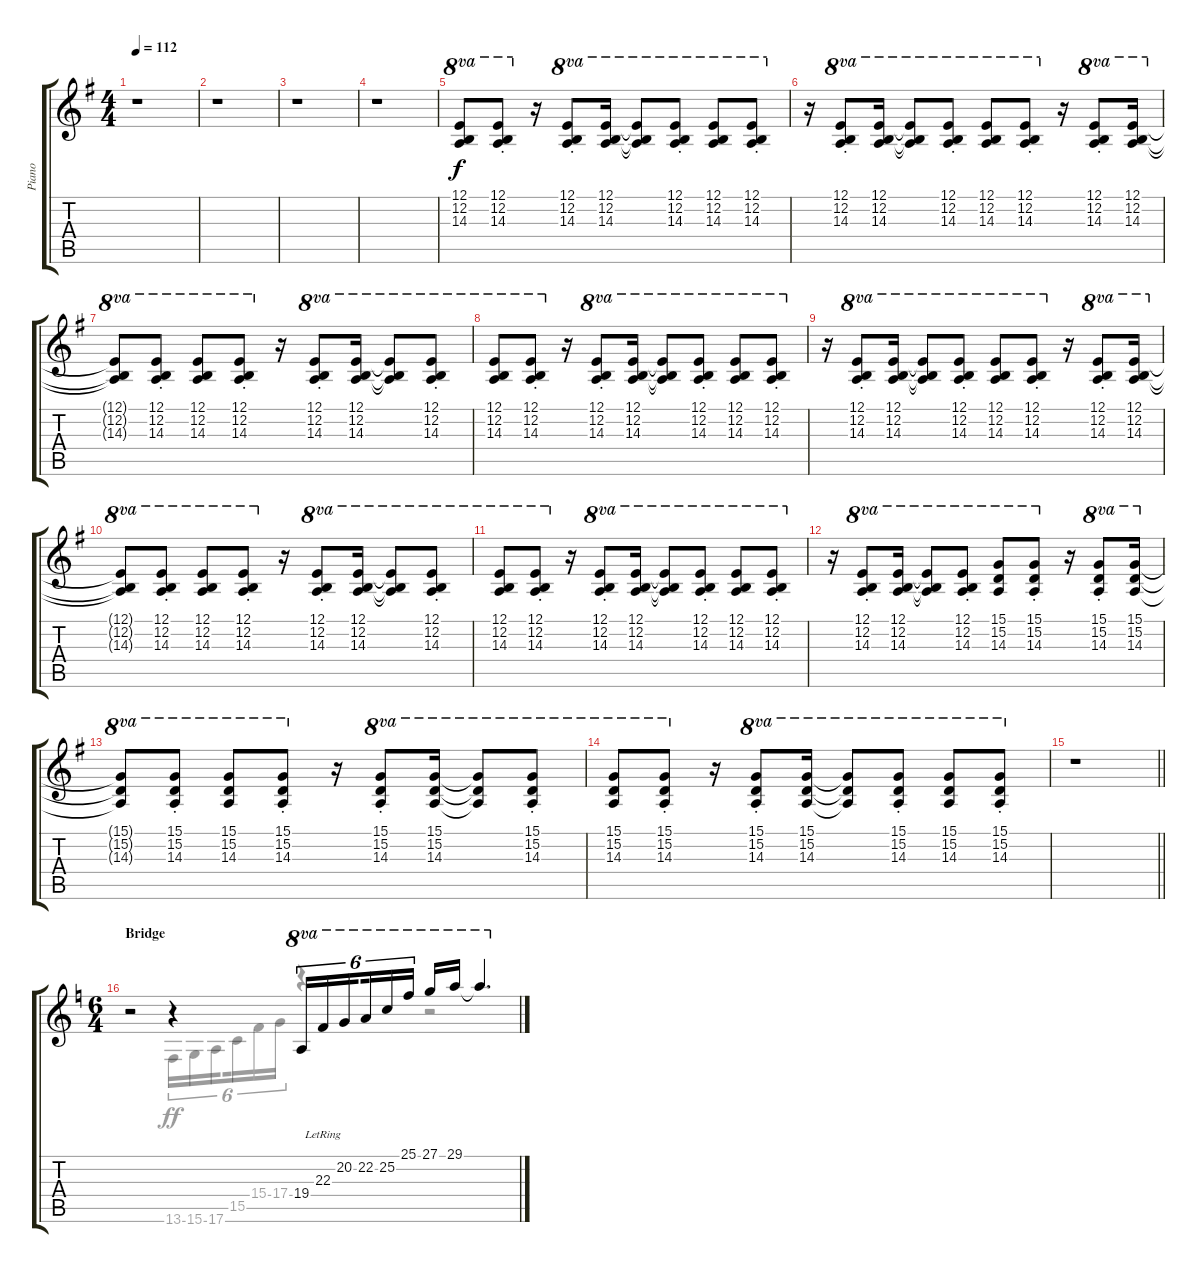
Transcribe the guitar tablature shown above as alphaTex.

\track ("Piano" "Piano") {instrument acousticgrandpiano}
\staff {score tabs}
\tuning (E4 B3 G3 D3 A2 E2) {hide}
\voice
\ts (4 4)
\tempo 112
\clef g2
\ks g
r.1{dy f} |
r.1 |
r.1 |
r.1 |
(12.1 12.2 14.3).8{ot 8va} (12.1{st} 12.2{st} 14.3{st}).8{ot 8va} r.16 (12.1{st} 12.2{st} 14.3{st}).8{ot 8va} (12.1 12.2 14.3).16{ot 8va} (12.1{t} 12.2{t} 14.3{t}).8{ot 8va} (12.1{st} 12.2{st} 14.3{st}).8{ot 8va} (12.1 12.2 14.3).8{ot 8va} (12.1{st} 12.2{st} 14.3{st}).8{ot 8va} |
r.16 (12.1{st} 12.2{st} 14.3{st}).8{ot 8va} (12.1 12.2 14.3).16{ot 8va} (12.1{t} 12.2{t} 14.3{t}).8{ot 8va} (12.1{st} 12.2{st} 14.3{st}).8{ot 8va} (12.1 12.2 14.3).8{ot 8va} (12.1{st} 12.2{st} 14.3{st}).8{ot 8va} r.16 (12.1{st} 12.2{st} 14.3{st}).8{ot 8va} (12.1 12.2 14.3).16{ot 8va} |
(12.1{t} 12.2{t} 14.3{t}).8{ot 8va} (12.1{st} 12.2{st} 14.3{st}).8{ot 8va} (12.1 12.2 14.3).8{ot 8va} (12.1{st} 12.2{st} 14.3{st}).8{ot 8va} r.16 (12.1{st} 12.2{st} 14.3{st}).8{ot 8va} (12.1 12.2 14.3).16{ot 8va} (12.1{t} 12.2{t} 14.3{t}).8{ot 8va} (12.1{st} 12.2{st} 14.3{st}).8{ot 8va} |
(12.1 12.2 14.3).8{ot 8va} (12.1{st} 12.2{st} 14.3{st}).8{ot 8va} r.16 (12.1{st} 12.2{st} 14.3{st}).8{ot 8va} (12.1 12.2 14.3).16{ot 8va} (12.1{t} 12.2{t} 14.3{t}).8{ot 8va} (12.1{st} 12.2{st} 14.3{st}).8{ot 8va} (12.1 12.2 14.3).8{ot 8va} (12.1{st} 12.2{st} 14.3{st}).8{ot 8va} |
r.16 (12.1{st} 12.2{st} 14.3{st}).8{ot 8va} (12.1 12.2 14.3).16{ot 8va} (12.1{t} 12.2{t} 14.3{t}).8{ot 8va} (12.1{st} 12.2{st} 14.3{st}).8{ot 8va} (12.1 12.2 14.3).8{ot 8va} (12.1{st} 12.2{st} 14.3{st}).8{ot 8va} r.16 (12.1{st} 12.2{st} 14.3{st}).8{ot 8va} (12.1 12.2 14.3).16{ot 8va} |
(12.1{t} 12.2{t} 14.3{t}).8{ot 8va} (12.1{st} 12.2{st} 14.3{st}).8{ot 8va} (12.1 12.2 14.3).8{ot 8va} (12.1{st} 12.2{st} 14.3{st}).8{ot 8va} r.16 (12.1{st} 12.2{st} 14.3{st}).8{ot 8va} (12.1 12.2 14.3).16{ot 8va} (12.1{t} 12.2{t} 14.3{t}).8{ot 8va} (12.1{st} 12.2{st} 14.3{st}).8{ot 8va} |
(12.1 12.2 14.3).8{ot 8va} (12.1{st} 12.2{st} 14.3{st}).8{ot 8va} r.16 (12.1{st} 12.2{st} 14.3{st}).8{ot 8va} (12.1 12.2 14.3).16{ot 8va} (12.1{t} 12.2{t} 14.3{t}).8{ot 8va} (12.1{st} 12.2{st} 14.3{st}).8{ot 8va} (12.1 12.2 14.3).8{ot 8va} (12.1{st} 12.2{st} 14.3{st}).8{ot 8va} |
r.16 (12.1{st} 12.2{st} 14.3{st}).8{ot 8va} (12.1 12.2 14.3).16{ot 8va} (12.1{t} 12.2{t} 14.3{t}).8{ot 8va} (12.1{st} 12.2{st} 14.3{st}).8{ot 8va} (15.1 15.2 14.3).8{ot 8va} (15.1{st} 15.2{st} 14.3{st}).8{ot 8va} r.16 (15.1{st} 15.2{st} 14.3{st}).8{ot 8va} (15.1 15.2 14.3).16{ot 8va} |
(15.1{t} 15.2{t} 14.3{t}).8{ot 8va} (15.1{st} 15.2{st} 14.3{st}).8{ot 8va} (15.1 15.2 14.3).8{ot 8va} (15.1{st} 15.2{st} 14.3{st}).8{ot 8va} r.16 (15.1{st} 15.2{st} 14.3{st}).8{ot 8va} (15.1 15.2 14.3).16{ot 8va} (15.1{t} 15.2{t} 14.3{t}).8{ot 8va} (15.1{st} 15.2{st} 14.3{st}).8{ot 8va} |
(15.1 15.2 14.3).8{ot 8va} (15.1{st} 15.2{st} 14.3{st}).8{ot 8va} r.16 (15.1{st} 15.2{st} 14.3{st}).8{ot 8va} (15.1 15.2 14.3).16{ot 8va} (15.1{t} 15.2{t} 14.3{t}).8{ot 8va} (15.1{st} 15.2{st} 14.3{st}).8{ot 8va} (15.1 15.2 14.3).8{ot 8va} (15.1{st} 15.2{st} 14.3{st}).8{ot 8va} |
\barLineRight lightlight
r.1 |
\ts (6 4)
\section ("" "Bridge")
\ks c
r.2 r.4 19.4.16{tu (6 4) ot 8va} 22.3{lr}.16{tu (6 4) ot 8va} 20.2.16{tu (6 4) ot 8va beam splitsecondary} 22.2.16{tu (6 4) ot 8va} 25.2.16{tu (6 4) ot 8va} 25.1.16{tu (6 4) ot 8va beam splitsecondary} 27.1.16{ot 8va} 29.1.16{ot 8va} 29.1{t}.4{d ot 8va}
\voice
\clef g2
\ottava regular
\simile none
\ks g
|
|
|
|
|
|
|
|
|
|
|
|
|
|
\barLineRight lightlight
|
\ks c
r.2 13.6.16{tu (6 4) dy ff} 15.6.16{tu (6 4)} 17.6.16{tu (6 4) beam splitsecondary} 15.5.16{tu (6 4)} 15.4.16{tu (6 4)} 17.4.16{tu (6 4)} r.4 r.2
